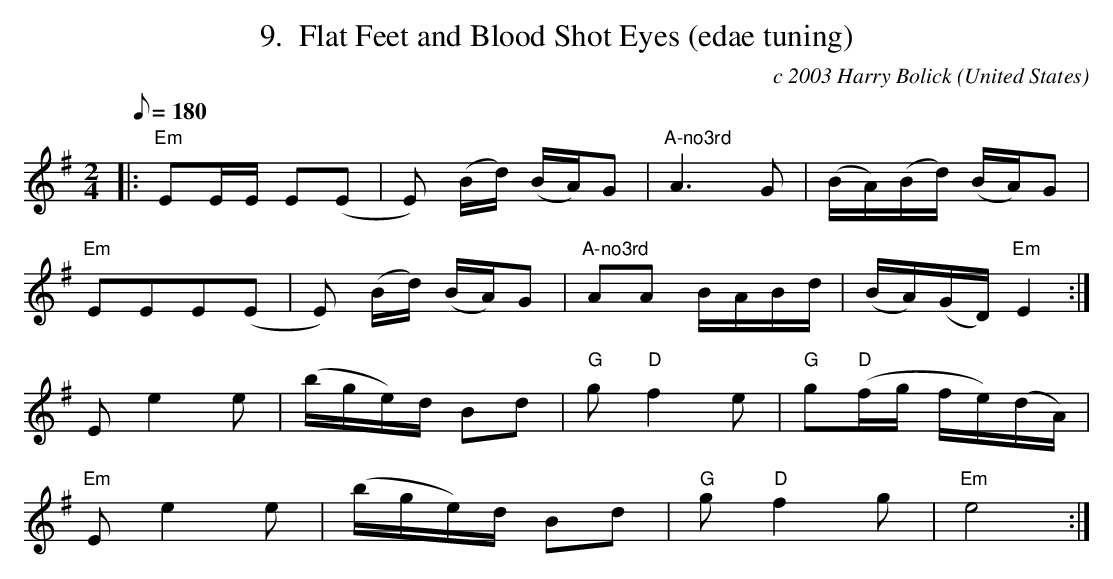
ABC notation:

X:1
T:9.  Flat Feet and Blood Shot Eyes (edae tuning)
C:c 2003 Harry Bolick
O:United States
M:2/4
L:1/8
Q:180
K:G
 |: "Em"  EE/2E/2 E(E|E) (B/2d/2) (B/2A/2)G| "A-no3rd"A3 G|(B/2A/2)(B/2d/2) (B/2A/2)G |
"Em" EEE(E |E) (B/2d/2) (B/2A/2)G| "A-no3rd" AA B/2A/2B/2d/2| (B/2A/2)(G/2D/2) "Em" E2:|
Ee2e|(b/2g/2e/2)d/2 Bd|"G" g"D" f2e|"G" g("D"f/2g/2 f/2e/2)(d/2A/2)|
"Em" Ee2e|(b/2g/2e/2)d/2 Bd|"G" g"D" f2g|"Em"e4 :|
